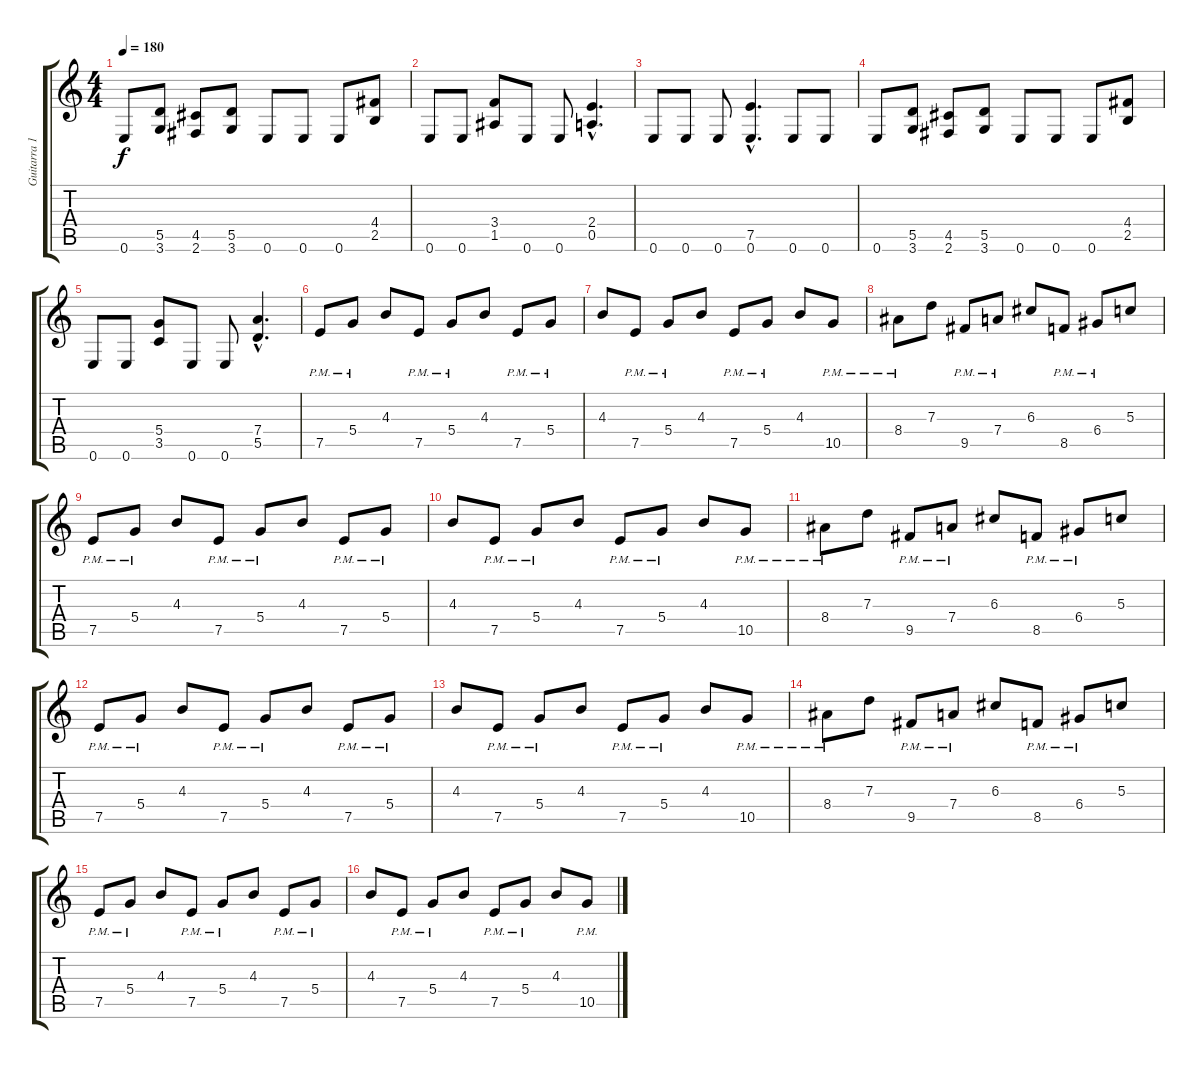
\track ("Guitarra 1" "Guitarra 1") {instrument distortionguitar}
\staff {score tabs}
\tuning (E4 B3 G3 D3 A2 E2) {hide}
\ts (4 4)
\tempo 180
\clef g2
\ks c
0.6.8{dy f} (5.5 3.6).8 (4.5 2.6).8 (5.5 3.6).8 0.6.8 0.6.8 0.6.8 (4.4 2.5).8 |
0.6.8 0.6.8 (3.4 1.5).8 0.6.8 0.6.8 (2.4{hac} 0.5{hac}).4{d} |
0.6.8 0.6.8 0.6.8 (7.5{hac} 0.6{hac}).4{d} 0.6.8 0.6.8 |
0.6.8 (5.5 3.6).8 (4.5 2.6).8 (5.5 3.6).8 0.6.8 0.6.8 0.6.8 (4.4 2.5).8 |
0.6.8 0.6.8 (5.4 3.5).8 0.6.8 0.6.8 (7.4{hac} 5.5{hac}).4{d} |
7.5{pm}.8 5.4{pm}.8 4.3.8 7.5{pm}.8 5.4{pm}.8 4.3.8 7.5{pm}.8 5.4{pm}.8 |
4.3.8 7.5{pm}.8 5.4{pm}.8 4.3.8 7.5{pm}.8 5.4{pm}.8 4.3.8 10.5{pm}.8 |
8.4{pm}.8 7.3.8 9.5{pm}.8 7.4{pm}.8 6.3.8 8.5{pm}.8 6.4{pm}.8 5.3.8 |
7.5{pm}.8 5.4{pm}.8 4.3.8 7.5{pm}.8 5.4{pm}.8 4.3.8 7.5{pm}.8 5.4{pm}.8 |
4.3.8 7.5{pm}.8 5.4{pm}.8 4.3.8 7.5{pm}.8 5.4{pm}.8 4.3.8 10.5{pm}.8 |
8.4{pm}.8 7.3.8 9.5{pm}.8 7.4{pm}.8 6.3.8 8.5{pm}.8 6.4{pm}.8 5.3.8 |
7.5{pm}.8 5.4{pm}.8 4.3.8 7.5{pm}.8 5.4{pm}.8 4.3.8 7.5{pm}.8 5.4{pm}.8 |
4.3.8 7.5{pm}.8 5.4{pm}.8 4.3.8 7.5{pm}.8 5.4{pm}.8 4.3.8 10.5{pm}.8 |
8.4{pm}.8 7.3.8 9.5{pm}.8 7.4{pm}.8 6.3.8 8.5{pm}.8 6.4{pm}.8 5.3.8 |
7.5{pm}.8 5.4{pm}.8 4.3.8 7.5{pm}.8 5.4{pm}.8 4.3.8 7.5{pm}.8 5.4{pm}.8 |
4.3.8 7.5{pm}.8 5.4{pm}.8 4.3.8 7.5{pm}.8 5.4{pm}.8 4.3.8 10.5{pm}.8
